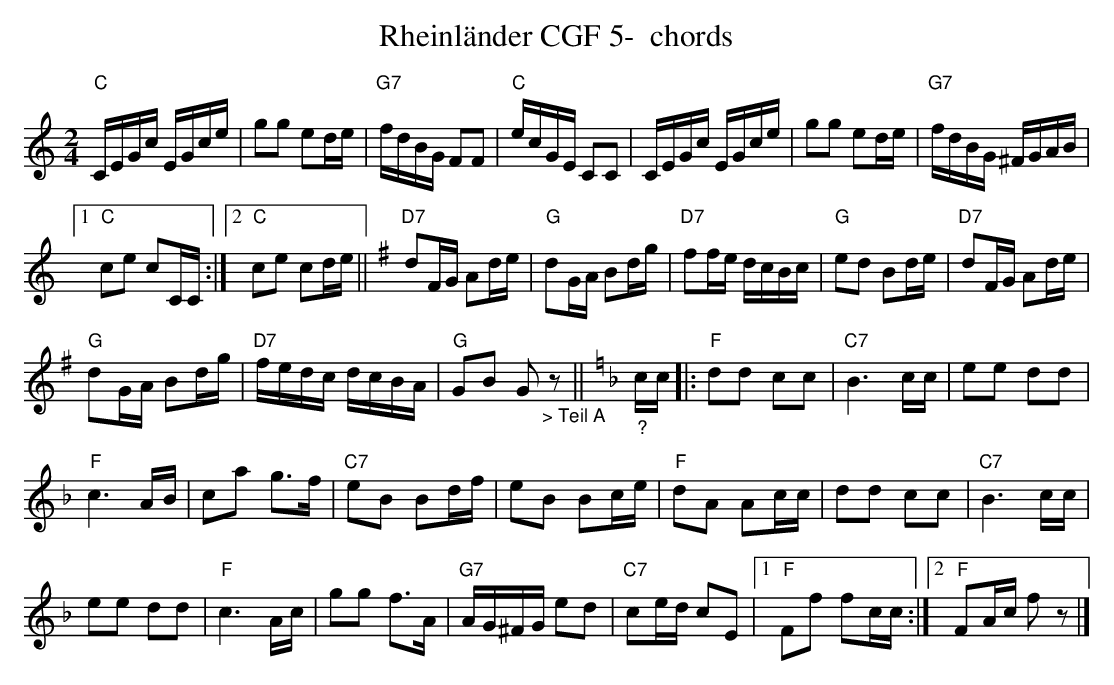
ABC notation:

X:1
T:Rheinl\"ander CGF 5-  chords
M:2/4
L:1/16
K:Cmaj%%MIDI gchordon
"C"CEGc EGce | g2g2 e2de | "G7"fdBG F2F2 | "C"ecGE C2C2 | CEGc EGce | g2g2 e2de | "G7"fdBG ^FGAB |1
"C"c2e2 c2CC :|2 "C"c2e2 c2de || [K:Gmaj] "D7"d2FG A2de | "G"d2GA B2dg | "D7"f2fe dcBc | "G"e2d2 B2de | "D7"d2FG A2de |
"G"d2GA B2dg | "D7"fedc dcBA | "G"G2B2 G2"_> Teil A"z2 || [K:Fmaj] [L:1/8] "_?"c/2c/2 |: "F"dd cc | "C7"B3c/2c/2 | ee dd |
"F"c3A/2B/2 | ca g>f | "C7"eB Bd/2f/2 | eB Bc/2e/2 | "F"dA Ac/2c/2 | dd cc | "C7"B3c/2c/2 |
ee dd | "F"c3A/2c/2 | gg f>A | "G7"A/2G/2^F/2G/2 ed | "C7"ce/2d/2 cE |1 "F"Ff fc/2c/2 :|2 "F"FA/2c/2 fz |]
